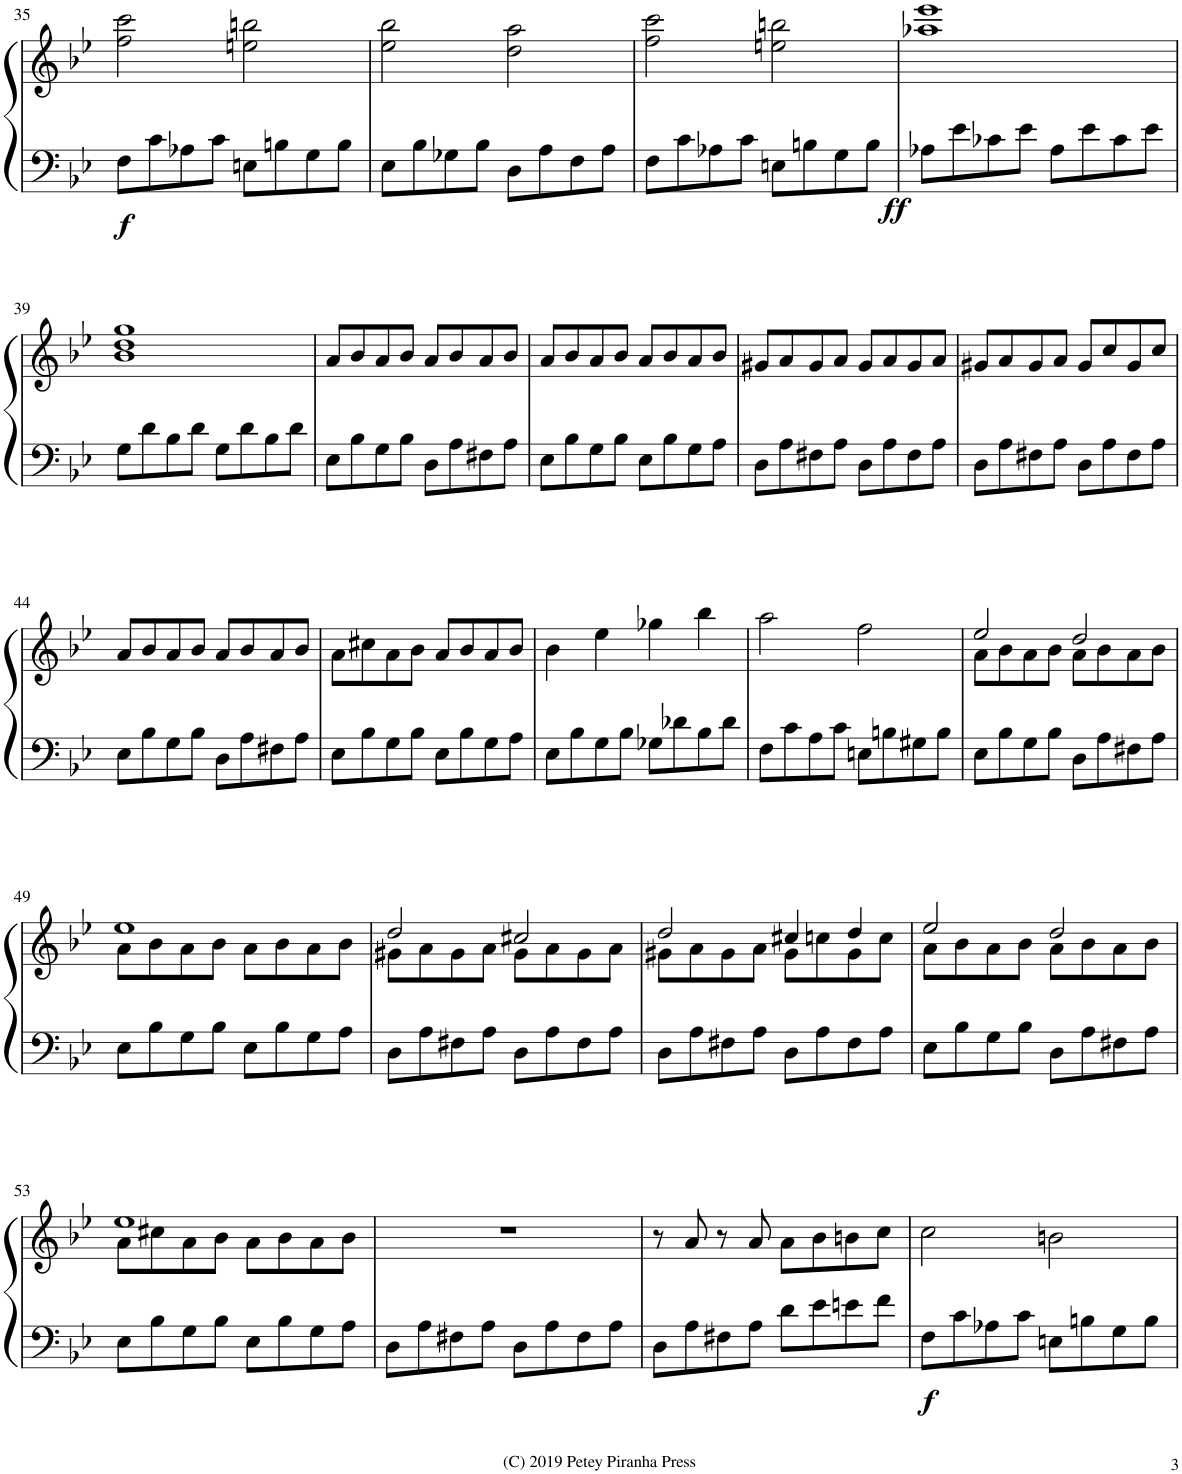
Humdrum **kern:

**kern	**kern	**dynam
*part1	*part1	*part1
*staff2	*staff1	*staff1/2
*I"Piano	*	*
*I'Pno.	*	*
!!LO:PB:g=z
*clefF4	*clefG2	*
*k[b-e-]	*k[b-e-]	*
*M4/4	*M4/4	*
=35	=35	=35
!	!	!LO:DY:b=2
8F\L	2ff\ 2ccc\	f
8c\	.	.
8A-X\	.	.
8c\J	.	.
8En\L	2een\ 2bbn\	.
8Bn\	.	.
8G\	.	.
8B\J	.	.
=36	=36	=36
8E-\L	2ee-\ 2bb-\	.
8B-\	.	.
8G-X\	.	.
8B-\J	.	.
8D\L	2dd\ 2aa\	.
8A\	.	.
8F\	.	.
8A\J	.	.
=37	=37	=37
8F\L	2ff\ 2ccc\	.
8c\	.	.
8A-X\	.	.
8c\J	.	.
8En\L	2een\ 2bbn\	.
8Bn\	.	.
8G\	.	.
8B\J	.	.
=38	=38	=38
!	!	!LO:DY:b=2
8A-X\L	1aa-X 1eee-	ff
8e-\	.	.
8c-X\	.	.
8e-\J	.	.
8A-\L	.	.
8e-\	.	.
8c-\	.	.
8e-\J	.	.
!!LO:LB:g=z
=39	=39	=39
8G\L	1b- 1dd 1gg	.
8d\	.	.
8B-\	.	.
8d\J	.	.
8G\L	.	.
8d\	.	.
8B-\	.	.
8d\J	.	.
=40	=40	=40
8E-\L	8a/L	.
8B-\	8b-/	.
8G\	8a/	.
8B-\J	8b-/J	.
8D\L	8a/L	.
8A\	8b-/	.
8F#X\	8a/	.
8A\J	8b-/J	.
=41	=41	=41
8E-\L	8a/L	.
8B-\	8b-/	.
8G\	8a/	.
8B-\J	8b-/J	.
8E-\L	8a/L	.
8B-\	8b-/	.
8G\	8a/	.
8A\J	8b-/J	.
=42	=42	=42
8D\L	8g#X/L	.
8A\	8a/	.
8F#X\	8g#/	.
8A\J	8a/J	.
8D\L	8g#/L	.
8A\	8a/	.
8F#\	8g#/	.
8A\J	8a/J	.
=43	=43	=43
8D\L	8g#X/L	.
8A\	8a/	.
8F#X\	8g#/	.
8A\J	8a/J	.
8D\L	8g#/L	.
8A\	8cc/	.
8F#\	8g#/	.
8A\J	8cc/J	.
!!LO:LB:g=z
=44	=44	=44
8E-\L	8a/L	.
8B-\	8b-/	.
8G\	8a/	.
8B-\J	8b-/J	.
8D\L	8a/L	.
8A\	8b-/	.
8F#X\	8a/	.
8A\J	8b-/J	.
=45	=45	=45
8E-\L	8a\L	.
8B-\	8cc#X\	.
8G\	8a\	.
8B-\J	8b-\J	.
8E-\L	8a/L	.
8B-\	8b-/	.
8G\	8a/	.
8A\J	8b-/J	.
=46	=46	=46
8E-\L	4b-\	.
8B-\	.	.
8G\	4ee-\	.
8B-\J	.	.
8G-X\L	4gg-X\	.
8d-X\	.	.
8B-\	4bb-\	.
8d-\J	.	.
=47	=47	=47
8F\L	2aa\	.
8c\	.	.
8A\	.	.
8c\J	.	.
8En\L	2ff\	.
8Bn\	.	.
8G#X\	.	.
8B\J	.	.
=48	=48	=48
*	*^	*
8E-\L	2ee-/	8a\L	.
8B-\	.	8b-\	.
8G\	.	8a\	.
8B-\J	.	8b-\J	.
8D\L	2dd/	8a\L	.
8A\	.	8b-\	.
8F#X\	.	8a\	.
8A\J	.	8b-\J	.
!!LO:LB:g=z	!!
=49	=49	=49	=49
8E-\L	1ee-	8a\L	.
8B-\	.	8b-\	.
8G\	.	8a\	.
8B-\J	.	8b-\J	.
8E-\L	.	8a\L	.
8B-\	.	8b-\	.
8G\	.	8a\	.
8A\J	.	8b-\J	.
=50	=50	=50	=50
8D\L	2dd/	8g#X\L	.
8A\	.	8a\	.
8F#X\	.	8g#\	.
8A\J	.	8a\J	.
8D\L	2cc#X/	8g#\L	.
8A\	.	8a\	.
8F#\	.	8g#\	.
8A\J	.	8a\J	.
=51	=51	=51	=51
8D\L	2dd/	8g#X\L	.
8A\	.	8a\	.
8F#X\	.	8g#\	.
8A\J	.	8a\J	.
8D\L	4cc#X/	8g#\L	.
8A\	.	8ccn\	.
8F#\	4dd/	8g#\	.
8A\J	.	8cc\J	.
=52	=52	=52	=52
8E-\L	2ee-/	8a\L	.
8B-\	.	8b-\	.
8G\	.	8a\	.
8B-\J	.	8b-\J	.
8D\L	2dd/	8a\L	.
8A\	.	8b-\	.
8F#X\	.	8a\	.
8A\J	.	8b-\J	.
!!LO:LB:g=z	!!
=53	=53	=53	=53
8E-\L	1ee-	8a\L	.
8B-\	.	8cc#X\	.
8G\	.	8a\	.
8B-\J	.	8b-\J	.
8E-\L	.	8a\L	.
8B-\	.	8b-\	.
8G\	.	8a\	.
8A\J	.	8b-\J	.
*	*v	*v	*
=54	=54	=54
8D\L	1r	.
8A\	.	.
8F#X\	.	.
8A\J	.	.
8D\L	.	.
8A\	.	.
8F#\	.	.
8A\J	.	.
=55	=55	=55
8D\L	8r	.
8A\	8a/	.
8F#X\	8r	.
8A\J	8a/	.
8d\L	8a\L	.
8e-\	8b-\	.
8en\	8bn\	.
8f\J	8cc\J	.
=56	=56	=56
!	!	!LO:DY:b=2
8F\L	2cc\	f
8c\	.	.
8A-X\	.	.
8c\J	.	.
8En\L	2bn\	.
8Bn\	.	.
8G\	.	.
8B\J	.	.
=	=	=
*-	*-	*-
